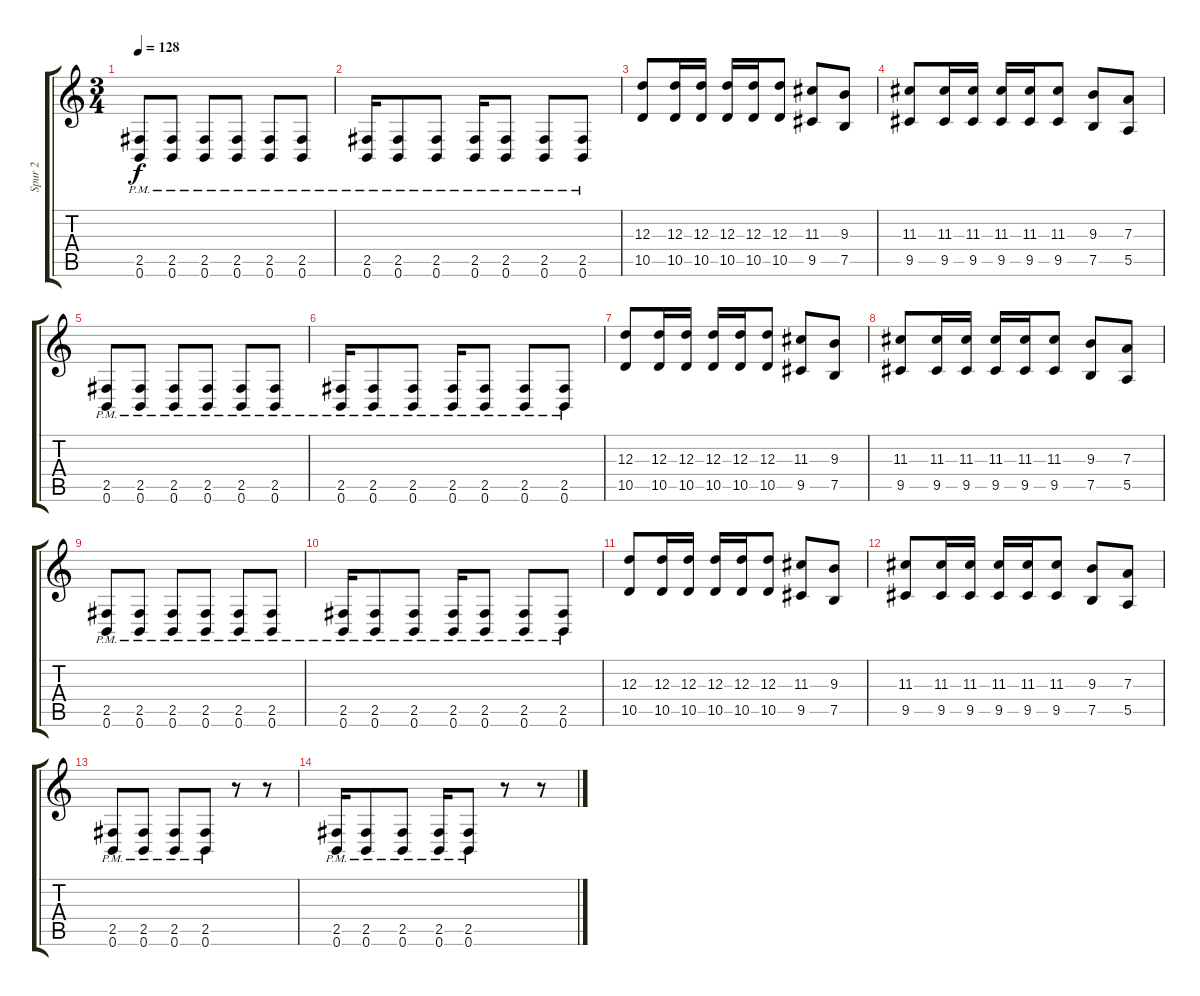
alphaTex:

\track ("Spur 2" "Spur 2") {instrument distortionguitar}
\staff {score tabs}
\tuning (B3 Gb3 D3 A2 E2 B1) {hide}
\ts (3 4)
\tempo 128
\clef g2
\ks c
(2.5{pm} 0.6{pm}).8{dy f} (2.5{pm} 0.6{pm}).8 (2.5{pm} 0.6{pm}).8 (2.5{pm} 0.6{pm}).8 (2.5{pm} 0.6{pm}).8 (2.5{pm} 0.6{pm}).8 |
(2.5{pm} 0.6{pm}).16 (2.5{pm} 0.6{pm}).8 (2.5{pm} 0.6{pm}).8 (2.5{pm} 0.6{pm}).16 (2.5{pm} 0.6{pm}).8 (2.5{pm} 0.6{pm}).8 (2.5{pm} 0.6{pm}).8 |
(12.3 10.5).8 (12.3 10.5).16 (12.3 10.5).16 (12.3 10.5).16 (12.3 10.5).16 (12.3 10.5).8 (11.3 9.5).8 (9.3 7.5).8 |
(11.3 9.5).8 (11.3 9.5).16 (11.3 9.5).16 (11.3 9.5).16 (11.3 9.5).16 (11.3 9.5).8 (9.3 7.5).8 (7.3 5.5).8 |
(2.5{pm} 0.6{pm}).8 (2.5{pm} 0.6{pm}).8 (2.5{pm} 0.6{pm}).8 (2.5{pm} 0.6{pm}).8 (2.5{pm} 0.6{pm}).8 (2.5{pm} 0.6{pm}).8 |
(2.5{pm} 0.6{pm}).16 (2.5{pm} 0.6{pm}).8 (2.5{pm} 0.6{pm}).8 (2.5{pm} 0.6{pm}).16 (2.5{pm} 0.6{pm}).8 (2.5{pm} 0.6{pm}).8 (2.5{pm} 0.6{pm}).8 |
(12.3 10.5).8 (12.3 10.5).16 (12.3 10.5).16 (12.3 10.5).16 (12.3 10.5).16 (12.3 10.5).8 (11.3 9.5).8 (9.3 7.5).8 |
(11.3 9.5).8 (11.3 9.5).16 (11.3 9.5).16 (11.3 9.5).16 (11.3 9.5).16 (11.3 9.5).8 (9.3 7.5).8 (7.3 5.5).8 |
(2.5{pm} 0.6{pm}).8 (2.5{pm} 0.6{pm}).8 (2.5{pm} 0.6{pm}).8 (2.5{pm} 0.6{pm}).8 (2.5{pm} 0.6{pm}).8 (2.5{pm} 0.6{pm}).8 |
(2.5{pm} 0.6{pm}).16 (2.5{pm} 0.6{pm}).8 (2.5{pm} 0.6{pm}).8 (2.5{pm} 0.6{pm}).16 (2.5{pm} 0.6{pm}).8 (2.5{pm} 0.6{pm}).8 (2.5{pm} 0.6{pm}).8 |
(12.3 10.5).8 (12.3 10.5).16 (12.3 10.5).16 (12.3 10.5).16 (12.3 10.5).16 (12.3 10.5).8 (11.3 9.5).8 (9.3 7.5).8 |
(11.3 9.5).8 (11.3 9.5).16 (11.3 9.5).16 (11.3 9.5).16 (11.3 9.5).16 (11.3 9.5).8 (9.3 7.5).8 (7.3 5.5).8 |
(2.5{pm} 0.6{pm}).8 (2.5{pm} 0.6{pm}).8 (2.5{pm} 0.6{pm}).8 (2.5{pm} 0.6{pm}).8 r.8 r.8 |
(2.5{pm} 0.6{pm}).16 (2.5{pm} 0.6{pm}).8 (2.5{pm} 0.6{pm}).8 (2.5{pm} 0.6{pm}).16 (2.5{pm} 0.6{pm}).8 r.8 r.8
